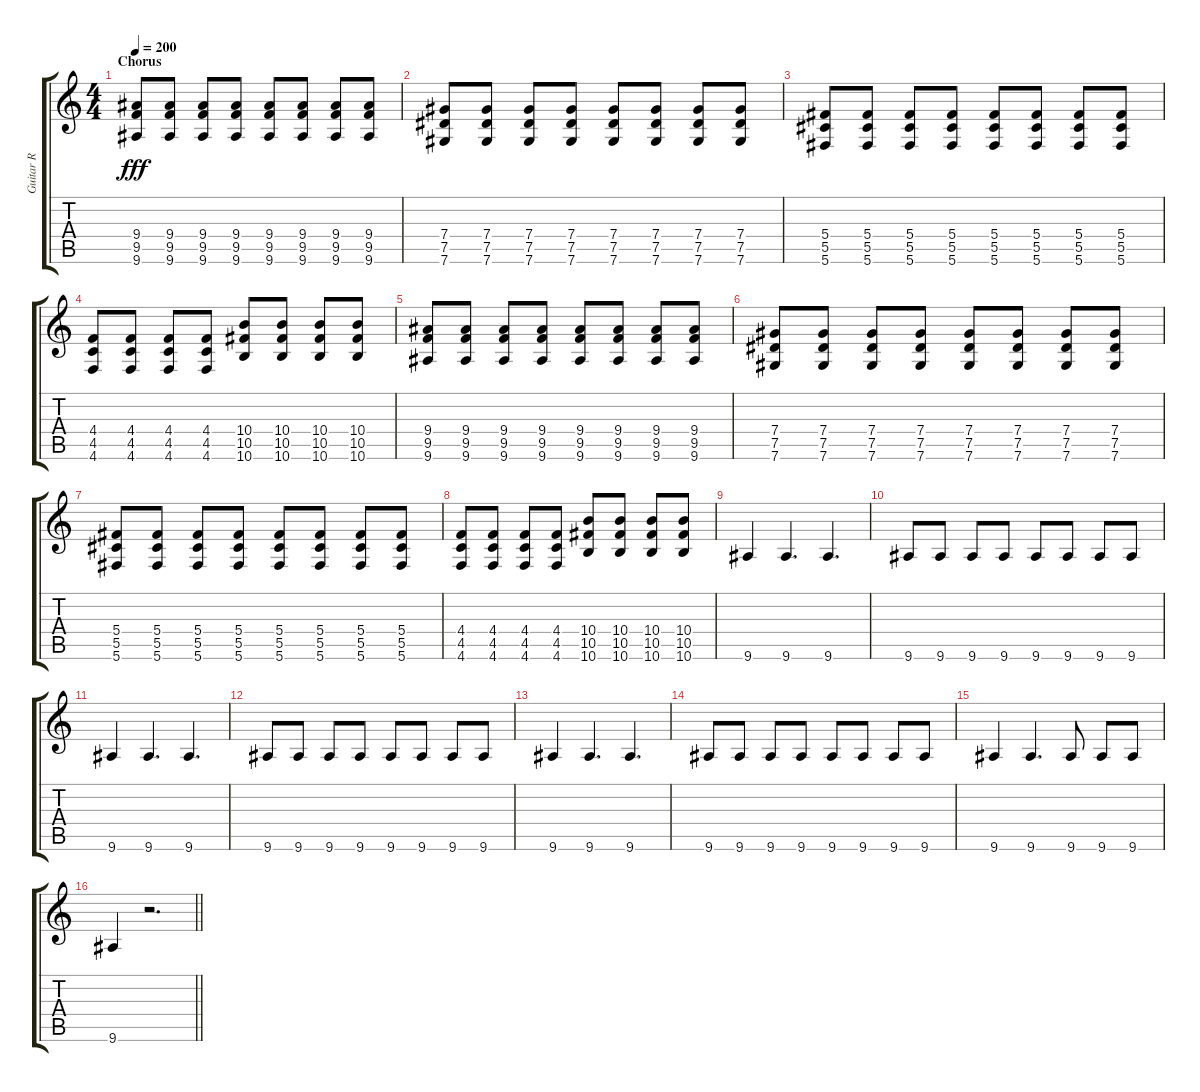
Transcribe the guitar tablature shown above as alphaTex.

\track ("Guitar R" "Guitar R") {instrument overdrivenguitar}
\staff {score tabs}
\tuning (Eb4 Bb3 Gb3 Db3 Ab2 Db2) {hide}
\ts (4 4)
\section ("" "Chorus")
\tempo 200
\clef g2
\ks c
(9.4 9.5 9.6).8{dy fff} (9.4 9.5 9.6).8 (9.4 9.5 9.6).8 (9.4 9.5 9.6).8 (9.4 9.5 9.6).8 (9.4 9.5 9.6).8 (9.4 9.5 9.6).8 (9.4 9.5 9.6).8 |
(7.4 7.5 7.6).8 (7.4 7.5 7.6).8 (7.4 7.5 7.6).8 (7.4 7.5 7.6).8 (7.4 7.5 7.6).8 (7.4 7.5 7.6).8 (7.4 7.5 7.6).8 (7.4 7.5 7.6).8 |
(5.4 5.5 5.6).8 (5.4 5.5 5.6).8 (5.4 5.5 5.6).8 (5.4 5.5 5.6).8 (5.4 5.5 5.6).8 (5.4 5.5 5.6).8 (5.4 5.5 5.6).8 (5.4 5.5 5.6).8 |
(4.4 4.5 4.6).8 (4.4 4.5 4.6).8 (4.4 4.5 4.6).8 (4.4 4.5 4.6).8 (10.4 10.5 10.6).8 (10.4 10.5 10.6).8 (10.4 10.5 10.6).8 (10.4 10.5 10.6).8 |
(9.4 9.5 9.6).8 (9.4 9.5 9.6).8 (9.4 9.5 9.6).8 (9.4 9.5 9.6).8 (9.4 9.5 9.6).8 (9.4 9.5 9.6).8 (9.4 9.5 9.6).8 (9.4 9.5 9.6).8 |
(7.4 7.5 7.6).8 (7.4 7.5 7.6).8 (7.4 7.5 7.6).8 (7.4 7.5 7.6).8 (7.4 7.5 7.6).8 (7.4 7.5 7.6).8 (7.4 7.5 7.6).8 (7.4 7.5 7.6).8 |
(5.4 5.5 5.6).8 (5.4 5.5 5.6).8 (5.4 5.5 5.6).8 (5.4 5.5 5.6).8 (5.4 5.5 5.6).8 (5.4 5.5 5.6).8 (5.4 5.5 5.6).8 (5.4 5.5 5.6).8 |
(4.4 4.5 4.6).8 (4.4 4.5 4.6).8 (4.4 4.5 4.6).8 (4.4 4.5 4.6).8 (10.4 10.5 10.6).8 (10.4 10.5 10.6).8 (10.4 10.5 10.6).8 (10.4 10.5 10.6).8 |
9.6.4 9.6.4{d} 9.6.4{d} |
9.6.8 9.6.8 9.6.8 9.6.8 9.6.8 9.6.8 9.6.8 9.6.8 |
9.6.4 9.6.4{d} 9.6.4{d} |
9.6.8 9.6.8 9.6.8 9.6.8 9.6.8 9.6.8 9.6.8 9.6.8 |
9.6.4 9.6.4{d} 9.6.4{d} |
9.6.8 9.6.8 9.6.8 9.6.8 9.6.8 9.6.8 9.6.8 9.6.8 |
9.6.4 9.6.4{d} 9.6.8 9.6.8 9.6.8 |
\barLineRight lightlight
9.6.4 r.2{d}
